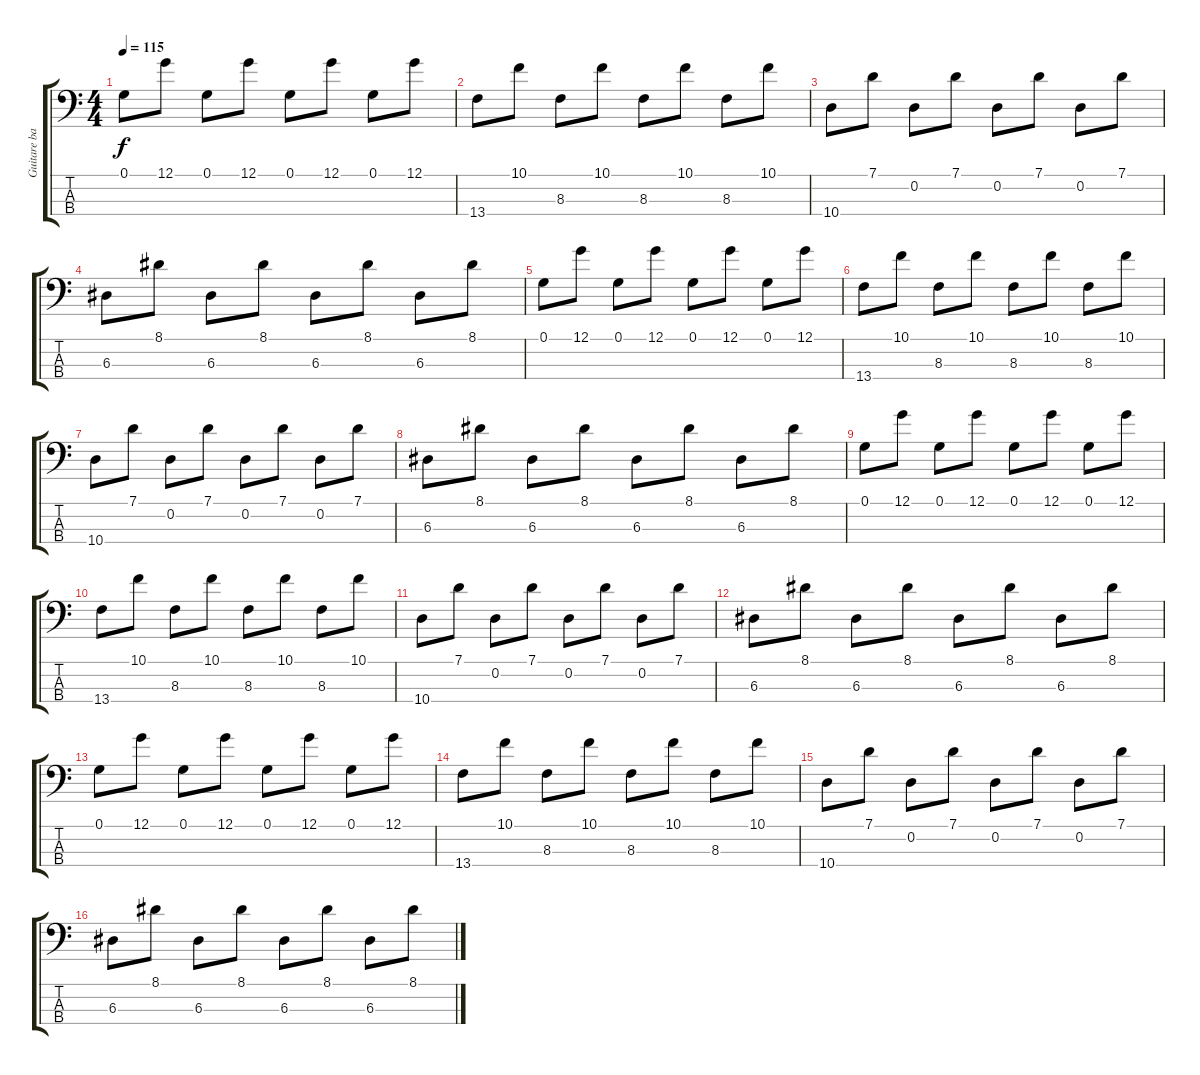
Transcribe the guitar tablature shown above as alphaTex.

\track ("Guitare basse" "Guitare ba") {instrument electricbasspick}
\staff {score tabs}
\tuning (G2 D2 A1 E1) {hide}
\ts (4 4)
\tempo 115
\clef f4
\ks c
0.1.8{dy f} 12.1.8 0.1.8 12.1.8 0.1.8 12.1.8 0.1.8 12.1.8 |
13.4.8 10.1.8 8.3.8 10.1.8 8.3.8 10.1.8 8.3.8 10.1.8 |
10.4.8 7.1.8 0.2.8 7.1.8 0.2.8 7.1.8 0.2.8 7.1.8 |
6.3.8 8.1.8 6.3.8 8.1.8 6.3.8 8.1.8 6.3.8 8.1.8 |
0.1.8 12.1.8 0.1.8 12.1.8 0.1.8 12.1.8 0.1.8 12.1.8 |
13.4.8 10.1.8 8.3.8 10.1.8 8.3.8 10.1.8 8.3.8 10.1.8 |
10.4.8 7.1.8 0.2.8 7.1.8 0.2.8 7.1.8 0.2.8 7.1.8 |
6.3.8 8.1.8 6.3.8 8.1.8 6.3.8 8.1.8 6.3.8 8.1.8 |
0.1.8 12.1.8 0.1.8 12.1.8 0.1.8 12.1.8 0.1.8 12.1.8 |
13.4.8 10.1.8 8.3.8 10.1.8 8.3.8 10.1.8 8.3.8 10.1.8 |
10.4.8 7.1.8 0.2.8 7.1.8 0.2.8 7.1.8 0.2.8 7.1.8 |
6.3.8 8.1.8 6.3.8 8.1.8 6.3.8 8.1.8 6.3.8 8.1.8 |
0.1.8 12.1.8 0.1.8 12.1.8 0.1.8 12.1.8 0.1.8 12.1.8 |
13.4.8 10.1.8 8.3.8 10.1.8 8.3.8 10.1.8 8.3.8 10.1.8 |
10.4.8 7.1.8 0.2.8 7.1.8 0.2.8 7.1.8 0.2.8 7.1.8 |
6.3.8 8.1.8 6.3.8 8.1.8 6.3.8 8.1.8 6.3.8 8.1.8
